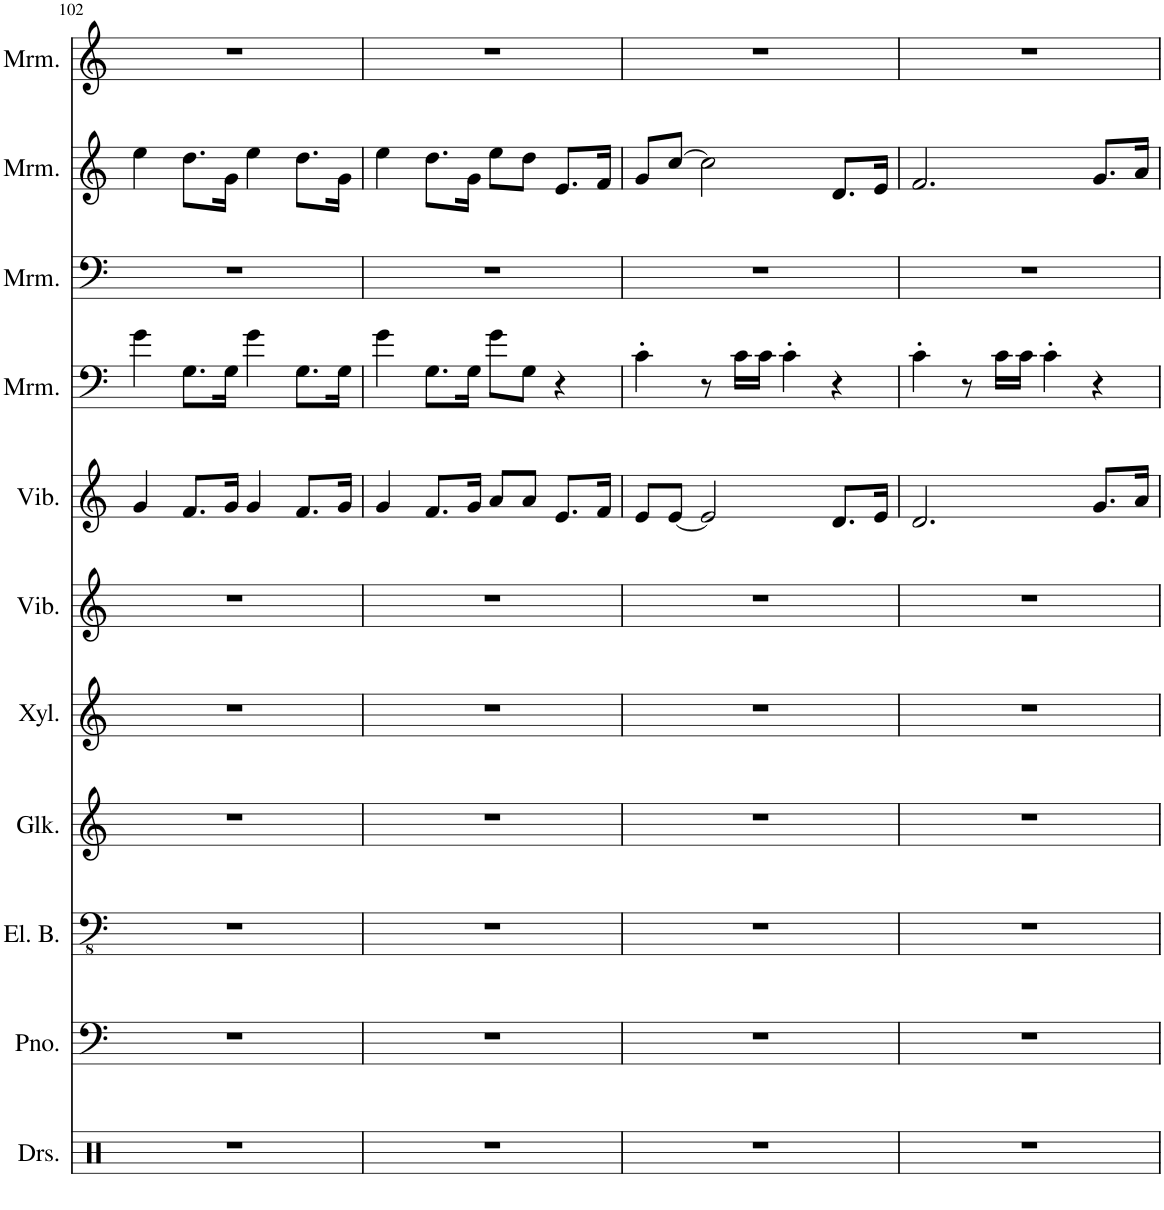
**kern	**kern	**kern	**kern	**kern	**kern	**kern	**kern	**kern	**kern	**kern
*part11	*part10	*part9	*part8	*part7	*part6	*part5	*part4	*part3	*part2	*part1
*staff11	*staff10	*staff9	*staff8	*staff7	*staff6	*staff5	*staff4	*staff3	*staff2	*staff1
*I"Drumset	*I"Piano	*I"Electric Bass	*I"Glockenspiel	*I"Xylophone	*I"Vibraphone	*I"Vibraphone	*I"Marimba	*I"Marimba	*I"Marimba	*I"Marimba
*I'Drs.	*I'Pno.	*I'El. B.	*I'Glk.	*I'Xyl.	*I'Vib.	*I'Vib.	*I'Mrm.	*I'Mrm.	*I'Mrm.	*I'Mrm.
!!LO:PB:g=z
*clefX	*clefF4	*clefFv4	*clefG2	*clefG2	*clefG2	*clefG2	*clefF4	*clefF4	*clefG2	*clefG2
*	*	*	*Trd-14c-24	*Trd-7c-12	*	*	*	*	*	*
*k[]	*k[]	*k[]	*k[]	*k[]	*k[]	*k[]	*k[]	*k[]	*k[]	*k[]
*M4/4	*M4/4	*M4/4	*M4/4	*M4/4	*M4/4	*M4/4	*M4/4	*M4/4	*M4/4	*M4/4
=102	=102	=102	=102	=102	=102	=102	=102	=102	=102	=102
1r	1r	1r	1r	1r	1r	4g/	4g\	1r	4ee\	1r
.	.	.	.	.	.	8.f/L	8.G\L	.	8.dd\L	.
.	.	.	.	.	.	16g/Jk	16G\Jk	.	16g\Jk	.
.	.	.	.	.	.	4g/	4g\	.	4ee\	.
.	.	.	.	.	.	8.f/L	8.G\L	.	8.dd\L	.
.	.	.	.	.	.	16g/Jk	16G\Jk	.	16g\Jk	.
=103	=103	=103	=103	=103	=103	=103	=103	=103	=103	=103
1r	1r	1r	1r	1r	1r	4g/	4g\	1r	4ee\	1r
.	.	.	.	.	.	8.f/L	8.G\L	.	8.dd\L	.
.	.	.	.	.	.	16g/Jk	16G\Jk	.	16g\Jk	.
.	.	.	.	.	.	8a/L	8g\L	.	8ee\L	.
.	.	.	.	.	.	8a/J	8G\J	.	8dd\J	.
.	.	.	.	.	.	8.e/L	4r	.	8.e/L	.
.	.	.	.	.	.	16f/Jk	.	.	16f/Jk	.
=104	=104	=104	=104	=104	=104	=104	=104	=104	=104	=104
1r	1r	1r	1r	1r	1r	8e/L	4c'\	1r	8g/L	1r
.	.	.	.	.	.	[8e/J	.	.	[8cc/J	.
.	.	.	.	.	.	2e/]	8r	.	2cc\]	.
.	.	.	.	.	.	.	16c\LL	.	.	.
.	.	.	.	.	.	.	16c\JJ	.	.	.
.	.	.	.	.	.	.	4c'\	.	.	.
.	.	.	.	.	.	8.d/L	4r	.	8.d/L	.
.	.	.	.	.	.	16e/Jk	.	.	16e/Jk	.
=105	=105	=105	=105	=105	=105	=105	=105	=105	=105	=105
1r	1r	1r	1r	1r	1r	2.d/	4c'\	1r	2.f/	1r
.	.	.	.	.	.	.	8r	.	.	.
.	.	.	.	.	.	.	16c\LL	.	.	.
.	.	.	.	.	.	.	16c\JJ	.	.	.
.	.	.	.	.	.	.	4c'\	.	.	.
.	.	.	.	.	.	8.g/L	4r	.	8.g/L	.
.	.	.	.	.	.	16a/Jk	.	.	16a/Jk	.
=	=	=	=	=	=	=	=	=	=	=
*-	*-	*-	*-	*-	*-	*-	*-	*-	*-	*-
